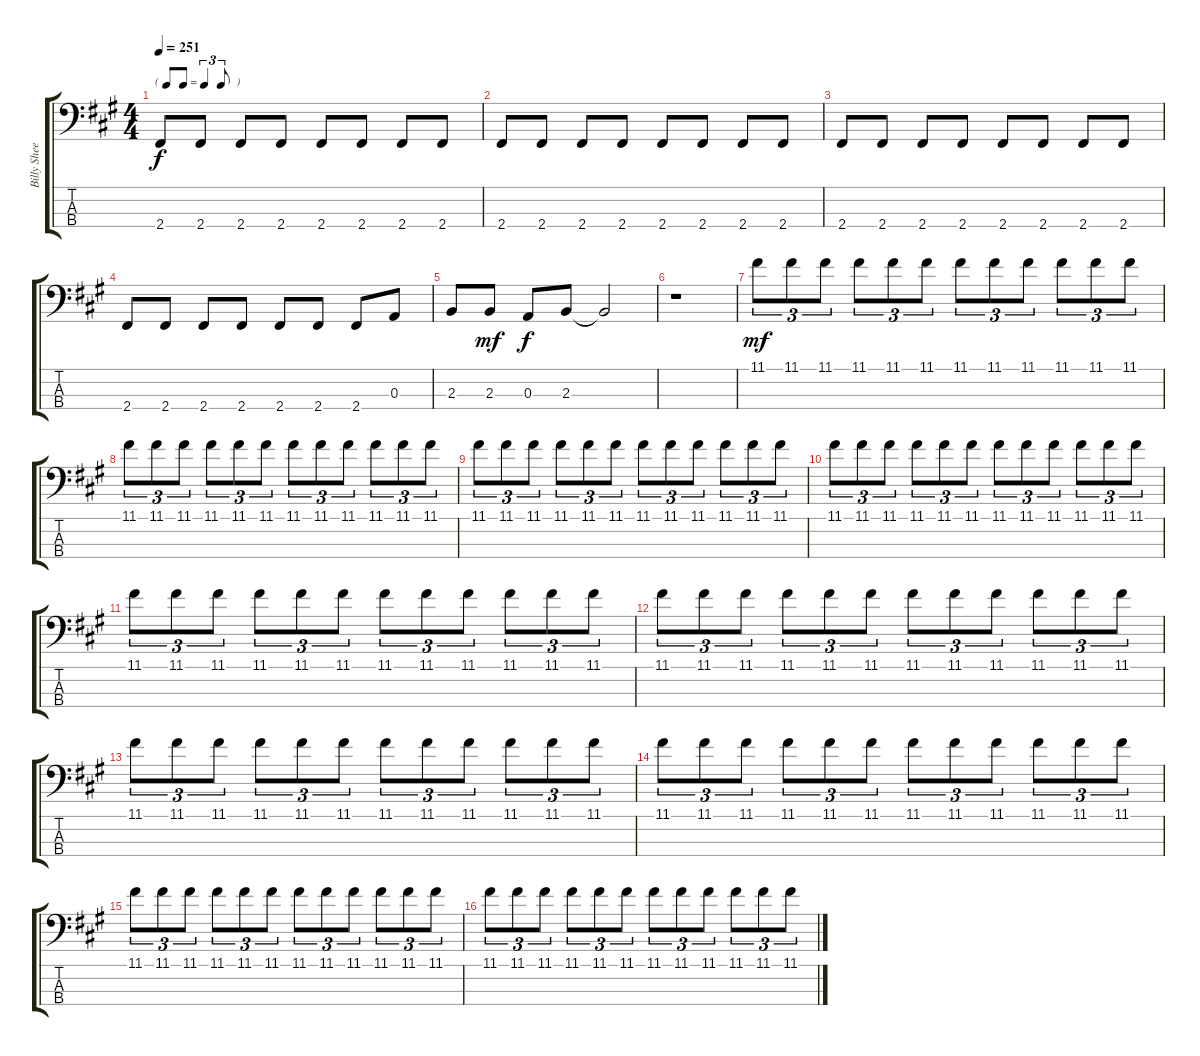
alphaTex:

\track ("Billy Sheehan" "Billy Shee") {instrument electricbassfinger}
\staff {score tabs}
\tuning (G2 D2 A1 E1) {hide}
\ts (4 4)
\tf triplet8th
\tempo 251
\clef f4
\ks f#minor
2.4.8{dy f} 2.4.8 2.4.8 2.4.8 2.4.8 2.4.8 2.4.8 2.4.8 |
2.4.8 2.4.8 2.4.8 2.4.8 2.4.8 2.4.8 2.4.8 2.4.8 |
2.4.8 2.4.8 2.4.8 2.4.8 2.4.8 2.4.8 2.4.8 2.4.8 |
2.4.8 2.4.8 2.4.8 2.4.8 2.4.8 2.4.8 2.4.8 0.3.8 |
2.3.8 2.3.8{dy mf} 0.3.8{dy f} 2.3.8 2.3{t}.2 |
r.1 |
11.1.8{tu (3 2) dy mf} 11.1.8{tu (3 2)} 11.1.8{tu (3 2)} 11.1.8{tu (3 2)} 11.1.8{tu (3 2)} 11.1.8{tu (3 2)} 11.1.8{tu (3 2)} 11.1.8{tu (3 2)} 11.1.8{tu (3 2)} 11.1.8{tu (3 2)} 11.1.8{tu (3 2)} 11.1.8{tu (3 2)} |
11.1.8{tu (3 2)} 11.1.8{tu (3 2)} 11.1.8{tu (3 2)} 11.1.8{tu (3 2)} 11.1.8{tu (3 2)} 11.1.8{tu (3 2)} 11.1.8{tu (3 2)} 11.1.8{tu (3 2)} 11.1.8{tu (3 2)} 11.1.8{tu (3 2)} 11.1.8{tu (3 2)} 11.1.8{tu (3 2)} |
11.1.8{tu (3 2)} 11.1.8{tu (3 2)} 11.1.8{tu (3 2)} 11.1.8{tu (3 2)} 11.1.8{tu (3 2)} 11.1.8{tu (3 2)} 11.1.8{tu (3 2)} 11.1.8{tu (3 2)} 11.1.8{tu (3 2)} 11.1.8{tu (3 2)} 11.1.8{tu (3 2)} 11.1.8{tu (3 2)} |
11.1.8{tu (3 2)} 11.1.8{tu (3 2)} 11.1.8{tu (3 2)} 11.1.8{tu (3 2)} 11.1.8{tu (3 2)} 11.1.8{tu (3 2)} 11.1.8{tu (3 2)} 11.1.8{tu (3 2)} 11.1.8{tu (3 2)} 11.1.8{tu (3 2)} 11.1.8{tu (3 2)} 11.1.8{tu (3 2)} |
11.1.8{tu (3 2)} 11.1.8{tu (3 2)} 11.1.8{tu (3 2)} 11.1.8{tu (3 2)} 11.1.8{tu (3 2)} 11.1.8{tu (3 2)} 11.1.8{tu (3 2)} 11.1.8{tu (3 2)} 11.1.8{tu (3 2)} 11.1.8{tu (3 2)} 11.1.8{tu (3 2)} 11.1.8{tu (3 2)} |
11.1.8{tu (3 2)} 11.1.8{tu (3 2)} 11.1.8{tu (3 2)} 11.1.8{tu (3 2)} 11.1.8{tu (3 2)} 11.1.8{tu (3 2)} 11.1.8{tu (3 2)} 11.1.8{tu (3 2)} 11.1.8{tu (3 2)} 11.1.8{tu (3 2)} 11.1.8{tu (3 2)} 11.1.8{tu (3 2)} |
11.1.8{tu (3 2)} 11.1.8{tu (3 2)} 11.1.8{tu (3 2)} 11.1.8{tu (3 2)} 11.1.8{tu (3 2)} 11.1.8{tu (3 2)} 11.1.8{tu (3 2)} 11.1.8{tu (3 2)} 11.1.8{tu (3 2)} 11.1.8{tu (3 2)} 11.1.8{tu (3 2)} 11.1.8{tu (3 2)} |
11.1.8{tu (3 2)} 11.1.8{tu (3 2)} 11.1.8{tu (3 2)} 11.1.8{tu (3 2)} 11.1.8{tu (3 2)} 11.1.8{tu (3 2)} 11.1.8{tu (3 2)} 11.1.8{tu (3 2)} 11.1.8{tu (3 2)} 11.1.8{tu (3 2)} 11.1.8{tu (3 2)} 11.1.8{tu (3 2)} |
11.1.8{tu (3 2)} 11.1.8{tu (3 2)} 11.1.8{tu (3 2)} 11.1.8{tu (3 2)} 11.1.8{tu (3 2)} 11.1.8{tu (3 2)} 11.1.8{tu (3 2)} 11.1.8{tu (3 2)} 11.1.8{tu (3 2)} 11.1.8{tu (3 2)} 11.1.8{tu (3 2)} 11.1.8{tu (3 2)} |
11.1.8{tu (3 2)} 11.1.8{tu (3 2)} 11.1.8{tu (3 2)} 11.1.8{tu (3 2)} 11.1.8{tu (3 2)} 11.1.8{tu (3 2)} 11.1.8{tu (3 2)} 11.1.8{tu (3 2)} 11.1.8{tu (3 2)} 11.1.8{tu (3 2)} 11.1.8{tu (3 2)} 11.1.8{tu (3 2)}
